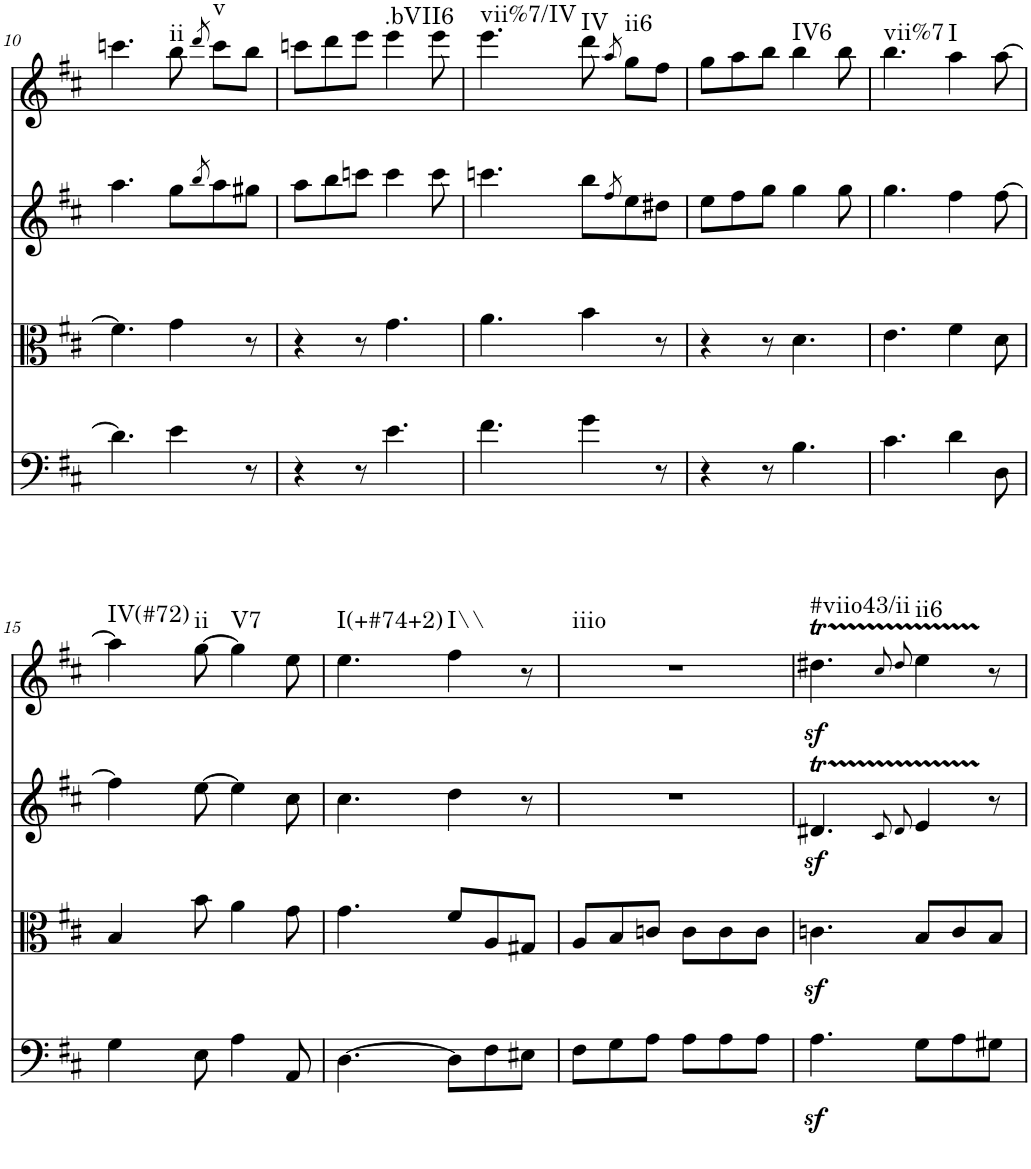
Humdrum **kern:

**kern	**kern	**kern	**kern	**dynam	**harte
*part4	*part3	*part2	*part1	*part1	*part1
*staff4	*staff3	*staff2	*staff1	*staff1	*
*I"Violoncello	*I"Viola	*I"Violin II	*I"Violin I	*	*
*I'Vc	*I'Vla	*I'Vln	*I'Vln	*	*
!!LO:PB:g=z
*clefF4	*clefC3	*clefG2	*clefG2	*	*
*k[f#c#]	*k[f#c#]	*k[f#c#]	*k[f#c#]	*	*
*M6/8	*M6/8	*M6/8	*M6/8	*	*
=10	=10	=10	=10	=10	=10
4.d#\]	4.f#\]	4.aa\	4.cccn\	.	.
!	!	!	!	!	!LO:H:kt=ii
4e\	4g\	8gg\L	8bb\	.	N
.	.	8qbb/	8qddd/	.	.
!	!	!	!	!	!LO:H:kt=v
.	.	8aa\	8ccc\L	.	N
8r	8r	8gg#X\J	8bb\J	.	.
=11	=11	=11	=11	=11	=11
4r	4r	8aa\L	8cccn\L	.	.
.	.	8bb\	8ddd\	.	.
8r	8r	8cccn\J	8eee\J	.	.
!	!	!	!	!	!LO:H:kt=.bVII6
4.e\	4.g\	4ccc\	4eee\	.	N
.	.	8ccc\	8eee\	.	.
=12	=12	=12	=12	=12	=12
!	!	!	!	!	!LO:H:kt=vii%7/IV
4.f#\	4.a\	4.cccn\	4.eee\	.	N
!	!	!	!	!	!LO:H:kt=IV
4g\	4b\	8bb\L	8ddd\	.	N
.	.	8qff#/	8qaa/	.	.
!	!	!	!	!	!LO:H:kt=ii6
.	.	8ee\	8gg\L	.	N
8r	8r	8dd#X\J	8ff#\J	.	.
=13	=13	=13	=13	=13	=13
4r	4r	8ee\L	8gg\L	.	.
.	.	8ff#\	8aa\	.	.
8r	8r	8gg\J	8bb\J	.	.
!	!	!	!	!	!LO:H:kt=IV6
4.B\	4.d\	4gg\	4bb\	.	N
.	.	8gg\	8bb\	.	.
=14	=14	=14	=14	=14	=14
!	!	!	!	!	!LO:H:kt=vii%7
4.c#\	4.e\	4.gg\	4.bb\	.	N
!	!	!	!	!	!LO:H:kt=I
4d\	4f#\	4ff#\	4aa\	.	N
8D\	8d\	[8ff#\	[8aa\	.	.
!!LO:LB:g=z
=15	=15	=15	=15	=15	=15
!	!	!	!	!	!LO:H:kt=IV(#72)
4G\	4B/	4ff#\]	4aa\]	.	N
!	!	!	!	!	!LO:H:kt=ii
8E\	8b\	[8ee\	[8gg\	.	N
!	!	!	!	!	!LO:H:kt=V7
4A\	4a\	4ee\]	4gg\]	.	N
8AA/	8g\	8cc#\	8ee\	.	.
=16	=16	=16	=16	=16	=16
!	!	!	!	!	!LO:H:kt=I(+#74+2)
[4.D\	4.g\	4.cc#\	4.ee\	.	N
!	!	!	!	!	!LO:H:kt=I\\
8D\L]	8f#/L	4dd\	4ff#\	.	N
8F#\	8A/	.	.	.	.
8E#X\J	8G#X/J	8r	8r	.	.
=17	=17	=17	=17	=17	=17
!	!	!	!	!	!LO:H:kt=iiio
8F#\L	8A/L	2.r	2.r	.	N
8G\	8B/	.	.	.	.
8A\J	8cn/J	.	.	.	.
8A\L	8c\L	.	.	.	.
8A\	8c\	.	.	.	.
8A\J	8c\J	.	.	.	.
=18	=18	=18	=18	=18	=18
!	!	!	!	!LO:DY:b	!LO:H:kt=#viio43/ii
4.Az<\	4.cnz<\	4.d#Xz<t/	4.dd#Xt\	sf	N
.	.	8qc#/	8qcc#/	.	.
.	.	8qd#/	8qdd#/	.	.
!	!	!	!	!	!LO:H:kt=ii6
8G\L	8B/L	4eTTT/	4eeTTT\	.	N
8A\	8c/	.	.	.	.
8G#X\J	8B/J	8r	8r	.	.
=	=	=	=	=	=
*-	*-	*-	*-	*-	*-
